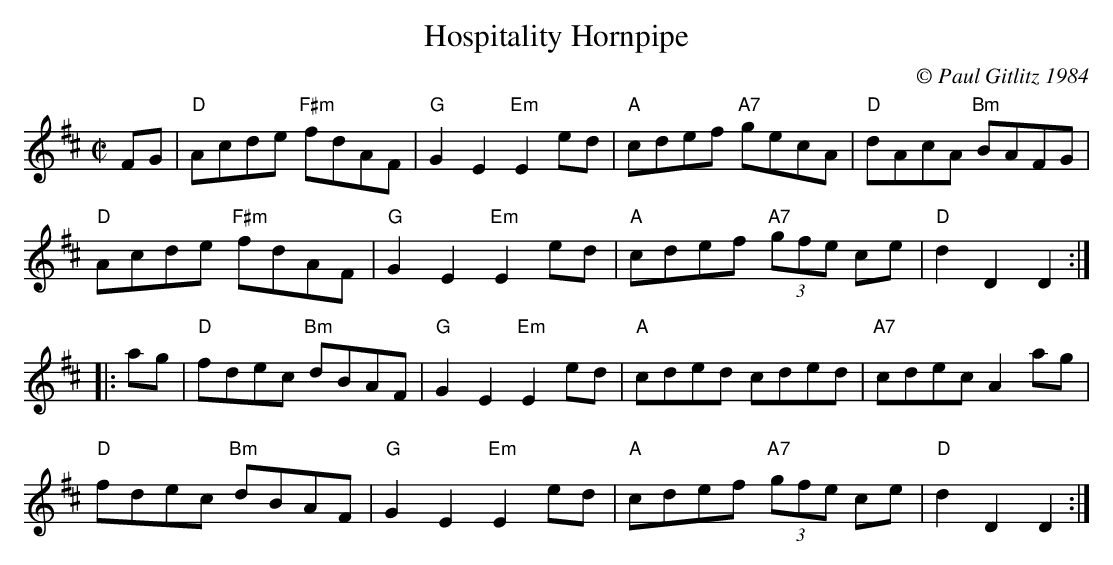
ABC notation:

X:1
T:Hospitality Hornpipe
M:C|
L:1/8
C:© Paul Gitlitz 1984
K:D
FG|"D"Acde "F#m"fdAF|"G"G2E2"Em"E2ed|"A"cdef "A7"gecA|"D"dAcA "Bm"BAFG|!
"D"Acde "F#m"fdAF|"G"G2E2"Em"E2ed|"A"cdef "A7"(3gfe ce|"D"d2D2D2:|!
|:ag|"D"fdec "Bm"dBAF|"G"G2E2"Em"E2ed|"A"cded cded|"A7"cdecA2ag|!
"D"fdec "Bm"dBAF|"G"G2E2"Em"E2ed|"A"cdef "A7"(3gfe ce|"D"d2D2D2:|]
